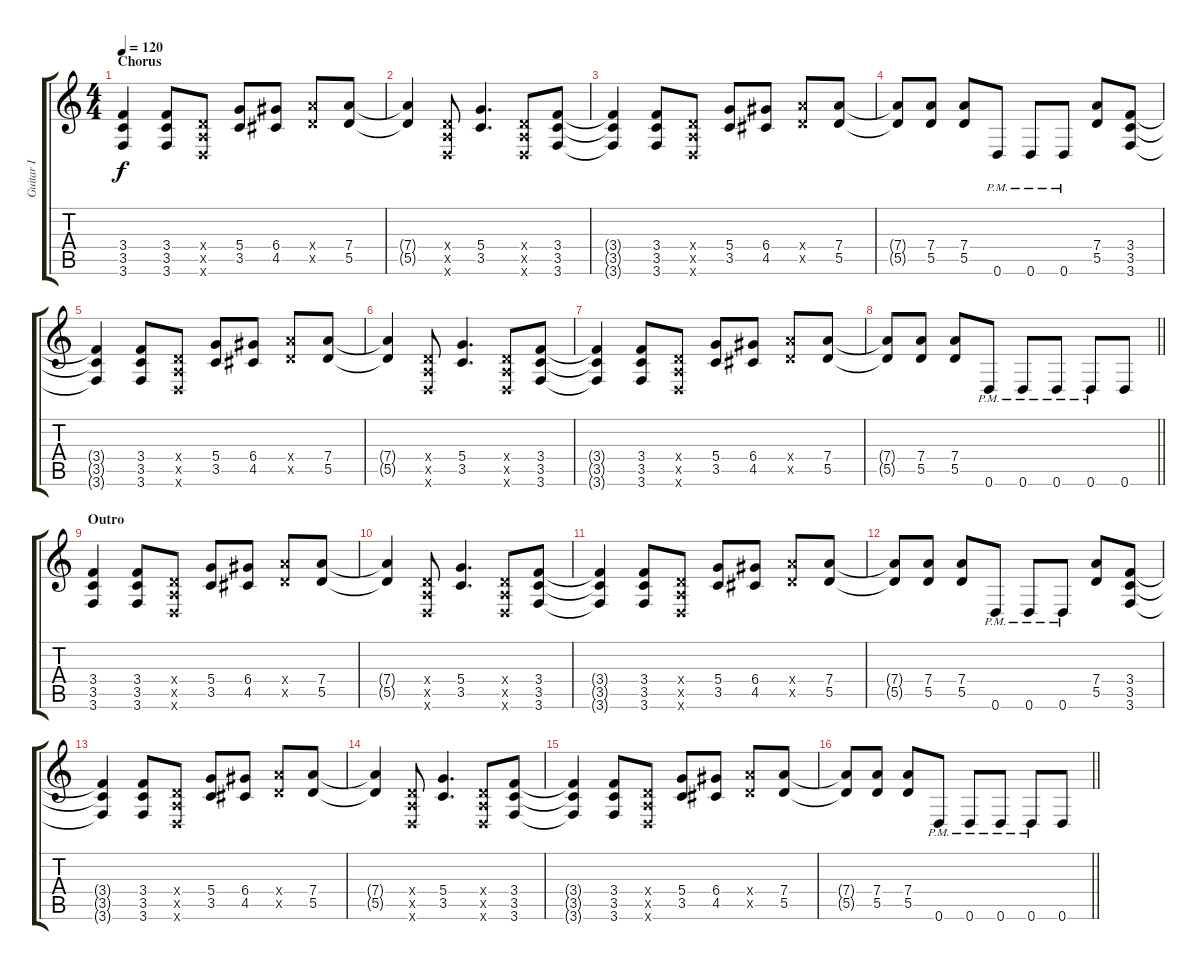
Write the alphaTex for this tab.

\track ("Guitar I" "Guitar I") {instrument distortionguitar}
\staff {score tabs}
\tuning (E4 B3 G3 D3 A2 D2) {hide}
\ts (4 4)
\section ("" "Chorus")
\tempo 120
\clef g2
\ks c
(3.4 3.5 3.6).4{dy f volume 16 balance 8 instrument distortionguitar} (3.4 3.5 3.6).8 (0.4{x} 0.5{x} 0.6{x}).8 (5.4 3.5).8 (6.4 4.5).8 (7.4{x} 5.5{x}).8 (7.4 5.5).8 |
(7.4{t} 5.5{t}).4 (0.4{x} 0.5{x} 0.6{x}).8 (5.4 3.5).4{d} (0.4{x} 0.5{x} 0.6{x}).8 (3.4 3.5 3.6).8 |
(3.4{t} 3.5{t} 3.6{t}).4 (3.4 3.5 3.6).8 (0.4{x} 0.5{x} 0.6{x}).8 (5.4 3.5).8 (6.4 4.5).8 (7.4{x} 5.5{x}).8 (7.4 5.5).8 |
(7.4{t} 5.5{t}).8 (7.4 5.5).8 (7.4 5.5).8 0.6{pm}.8 0.6{pm}.8 0.6{pm}.8 (7.4 5.5).8 (3.4 3.5 3.6).8 |
(3.4{t} 3.5{t} 3.6{t}).4 (3.4 3.5 3.6).8 (0.4{x} 0.5{x} 0.6{x}).8 (5.4 3.5).8 (6.4 4.5).8 (7.4{x} 5.5{x}).8 (7.4 5.5).8 |
(7.4{t} 5.5{t}).4 (0.4{x} 0.5{x} 0.6{x}).8 (5.4 3.5).4{d} (0.4{x} 0.5{x} 0.6{x}).8 (3.4 3.5 3.6).8 |
(3.4{t} 3.5{t} 3.6{t}).4 (3.4 3.5 3.6).8 (0.4{x} 0.5{x} 0.6{x}).8 (5.4 3.5).8 (6.4 4.5).8 (7.4{x} 5.5{x}).8 (7.4 5.5).8 |
\barLineRight lightlight
(7.4{t} 5.5{t}).8 (7.4 5.5).8 (7.4 5.5).8 0.6{pm}.8 0.6{pm}.8 0.6{pm}.8 0.6{pm}.8 0.6.8 |
\section ("" "Outro")
(3.4 3.5 3.6).4 (3.4 3.5 3.6).8 (0.4{x} 0.5{x} 0.6{x}).8 (5.4 3.5).8 (6.4 4.5).8 (7.4{x} 5.5{x}).8 (7.4 5.5).8 |
(7.4{t} 5.5{t}).4 (0.4{x} 0.5{x} 0.6{x}).8 (5.4 3.5).4{d} (0.4{x} 0.5{x} 0.6{x}).8 (3.4 3.5 3.6).8 |
(3.4{t} 3.5{t} 3.6{t}).4 (3.4 3.5 3.6).8 (0.4{x} 0.5{x} 0.6{x}).8 (5.4 3.5).8 (6.4 4.5).8 (7.4{x} 5.5{x}).8 (7.4 5.5).8 |
(7.4{t} 5.5{t}).8 (7.4 5.5).8 (7.4 5.5).8 0.6{pm}.8 0.6{pm}.8 0.6{pm}.8 (7.4 5.5).8 (3.4 3.5 3.6).8 |
(3.4{t} 3.5{t} 3.6{t}).4 (3.4 3.5 3.6).8 (0.4{x} 0.5{x} 0.6{x}).8 (5.4 3.5).8 (6.4 4.5).8 (7.4{x} 5.5{x}).8 (7.4 5.5).8 |
(7.4{t} 5.5{t}).4 (0.4{x} 0.5{x} 0.6{x}).8 (5.4 3.5).4{d} (0.4{x} 0.5{x} 0.6{x}).8 (3.4 3.5 3.6).8 |
(3.4{t} 3.5{t} 3.6{t}).4 (3.4 3.5 3.6).8 (0.4{x} 0.5{x} 0.6{x}).8 (5.4 3.5).8 (6.4 4.5).8 (7.4{x} 5.5{x}).8 (7.4 5.5).8 |
\barLineRight lightlight
(7.4{t} 5.5{t}).8 (7.4 5.5).8 (7.4 5.5).8 0.6{pm}.8 0.6{pm}.8 0.6{pm}.8 0.6{pm}.8 0.6.8
